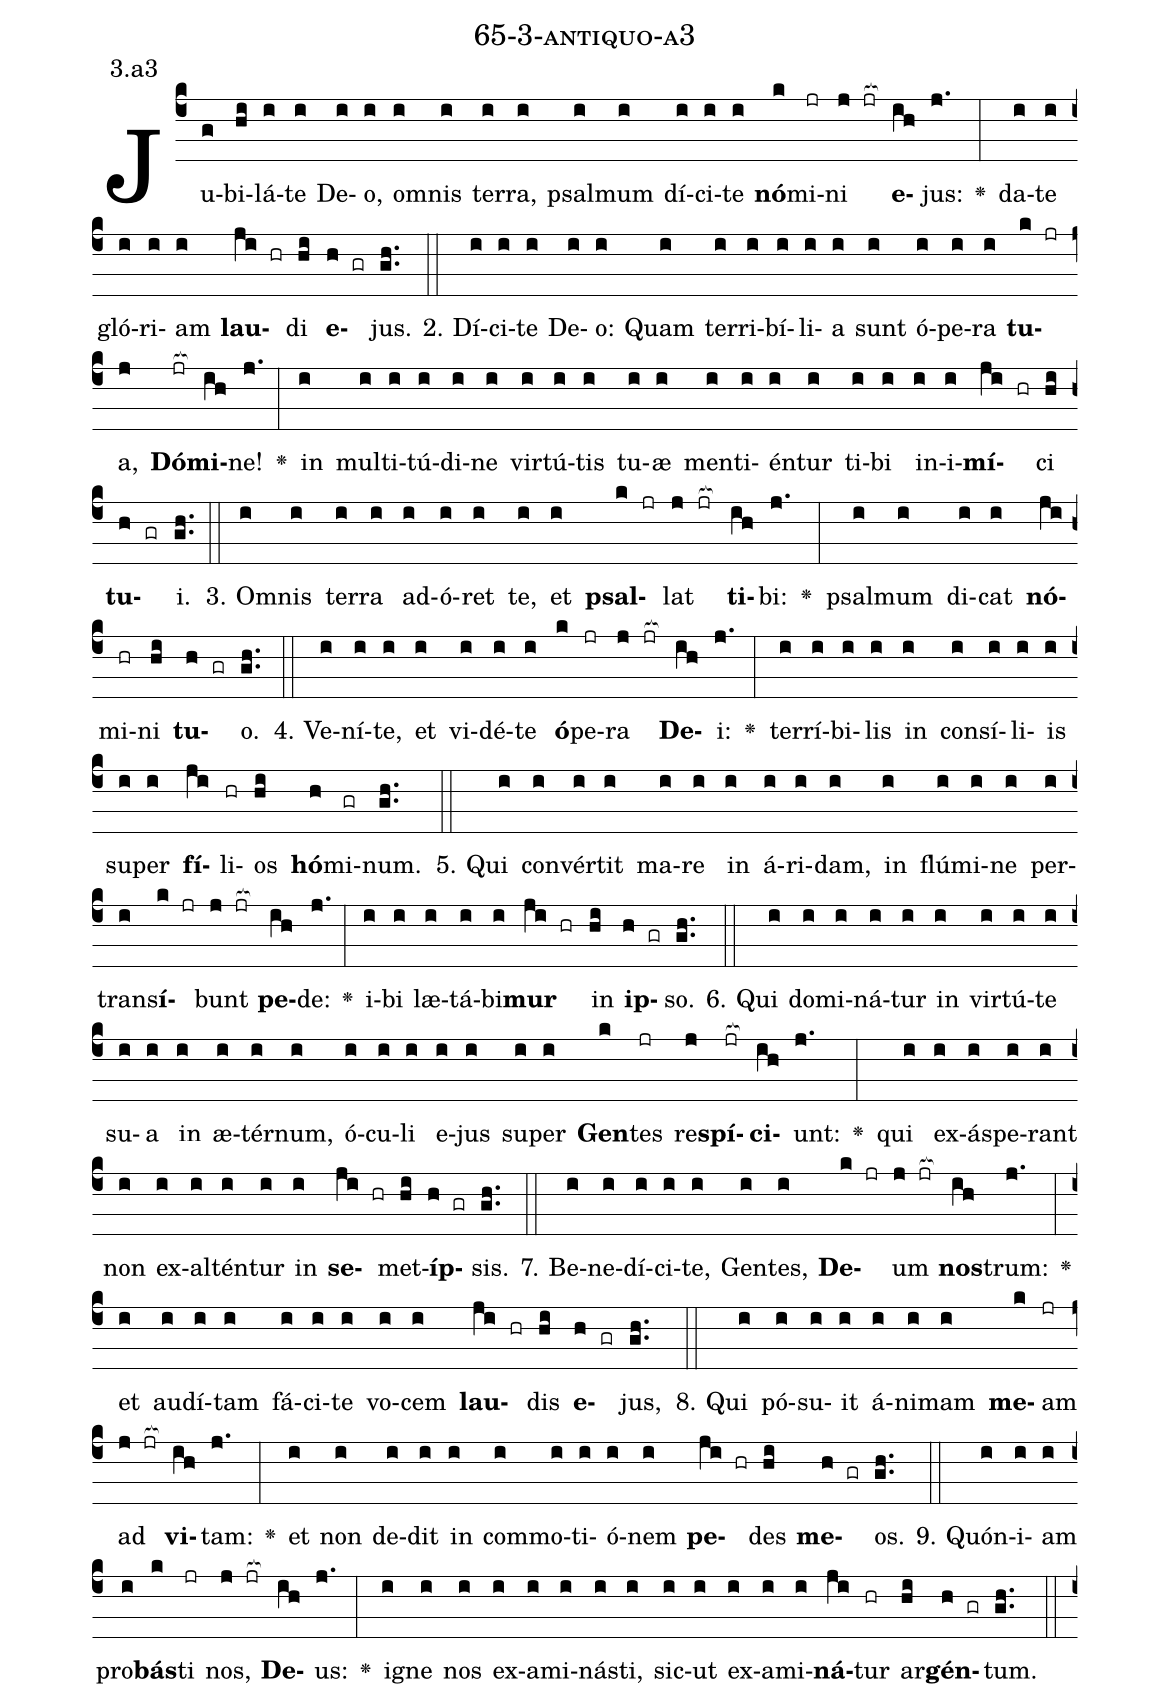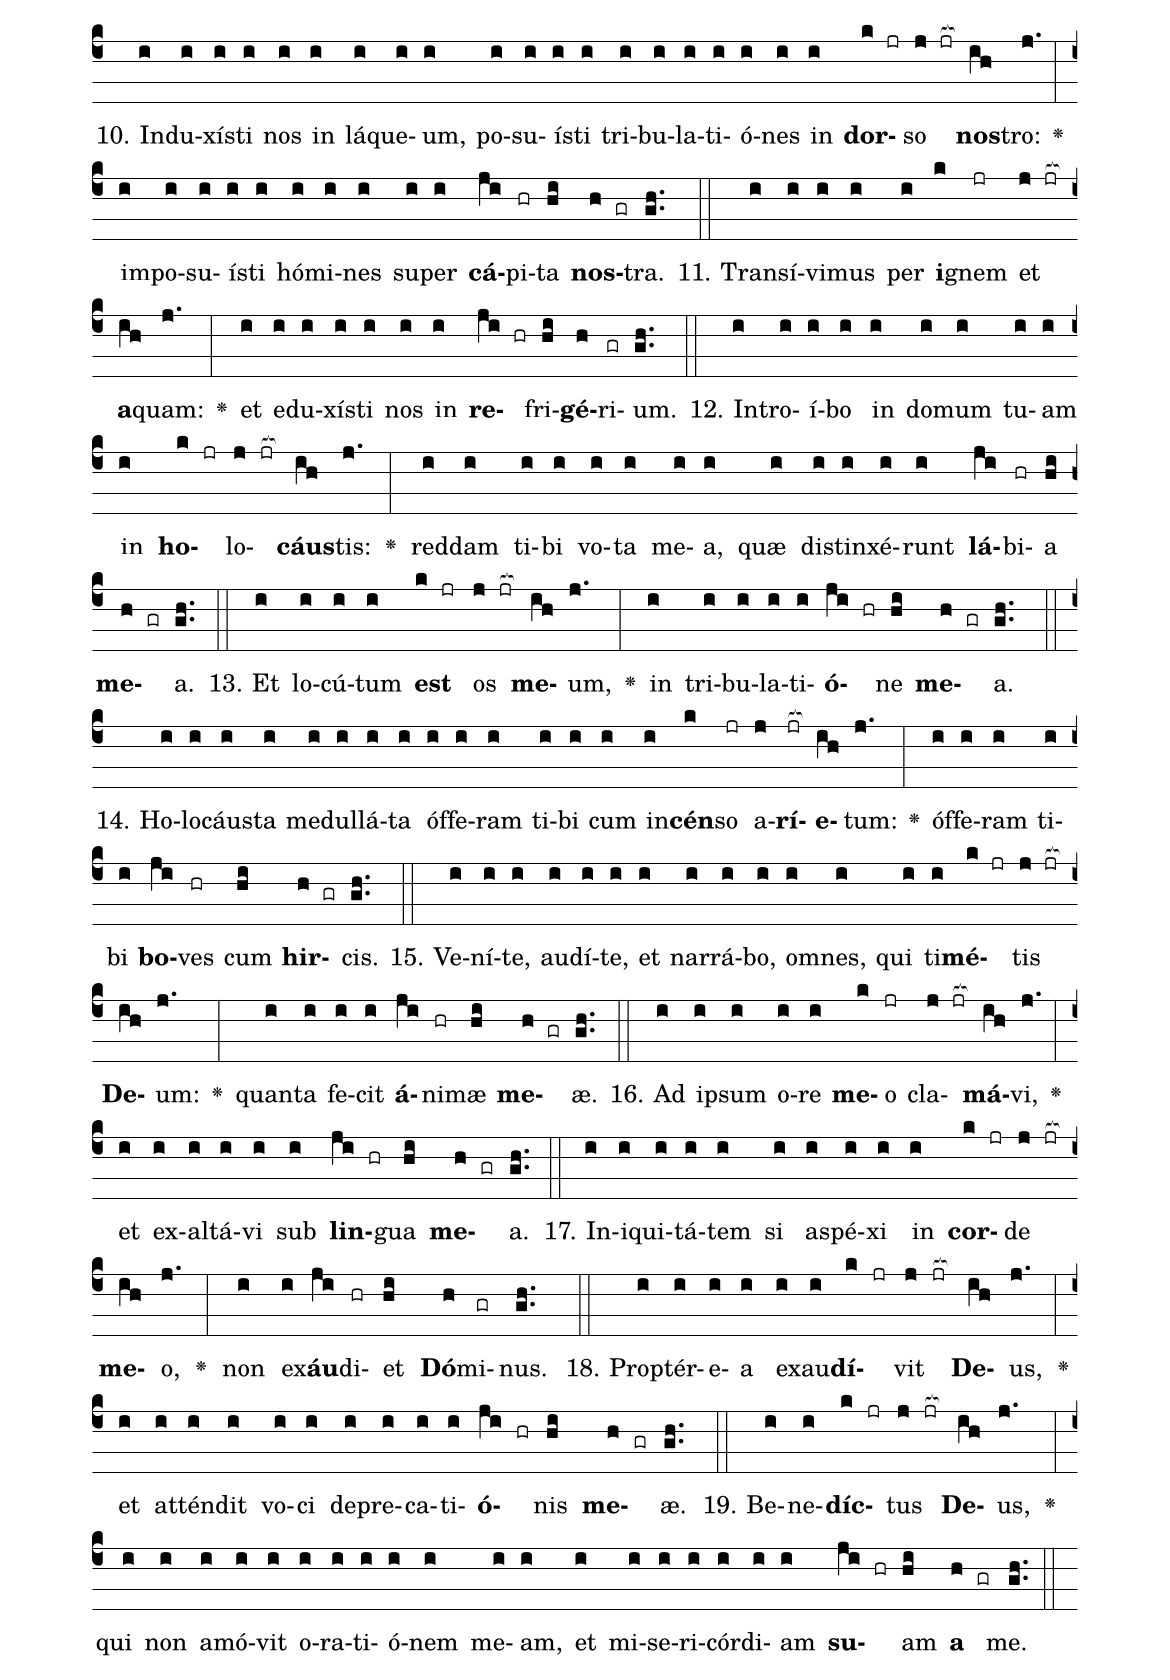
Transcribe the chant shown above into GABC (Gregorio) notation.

name: 65-3-antiquo-a3;
annotation: 3.a3;
%%
(c4)Ju(g)bi(hi)lá(i)te(i) De(i)o,(i) om(i)nis(i) ter(i)ra,(i) psal(i)mum(i) dí(i)ci(i)te(i) <b>nó</b>(k)mi(jr)ni(j jr[ocb:1{]) <b>e</b>(ih[ocb:0}])jus:(j.) <v>\greheightstar</v>(:) da(i)te(i) gló(i)ri(i)am(i) <b>lau</b>(ji hr)di(hi) <b>e</b>(h gr)jus.(gh..) (::)
2. Dí(i)ci(i)te(i) De(i)o:(i) Quam(i) ter(i)ri(i)bí(i)li(i)a(i) sunt(i) ó(i)pe(i)ra(i) <b>tu</b>(k jr)a,(j) <b>Dó</b>(jr[ocb:1{])<b>mi</b>(ih[ocb:0}])ne!(j.) <v>\greheightstar</v>(:) in(i) mul(i)ti(i)tú(i)di(i)ne(i) vir(i)tú(i)tis(i) tu(i)æ(i) men(i)ti(i)én(i)tur(i) ti(i)bi(i) in(i)i(i)<b>mí</b>(ji hr)ci(hi) <b>tu</b>(h gr)i.(gh..) (::)
3. Om(i)nis(i) ter(i)ra(i) ad(i)ó(i)ret(i) te,(i) et(i) <b>psal</b>(k jr)lat(j jr[ocb:1{]) <b>ti</b>(ih[ocb:0}])bi:(j.) <v>\greheightstar</v>(:) psal(i)mum(i) di(i)cat(i) <b>nó</b>(ji)mi(hr)ni(hi) <b>tu</b>(h gr)o.(gh..) (::)
4. Ve(i)ní(i)te,(i) et(i) vi(i)dé(i)te(i) <b>ó</b>(k)pe(jr)ra(j jr[ocb:1{]) <b>De</b>(ih[ocb:0}])i:(j.) <v>\greheightstar</v>(:) ter(i)rí(i)bi(i)lis(i) in(i) con(i)sí(i)li(i)is(i) su(i)per(i) <b>fí</b>(ji)li(hr)os(hi) <b>hó</b>(h)mi(gr)num.(gh..) (::)
5. Qui(i) con(i)vér(i)tit(i) ma(i)re(i) in(i) á(i)ri(i)dam,(i) in(i) flú(i)mi(i)ne(i) per(i)trans(i)<b>í</b>(k jr)bunt(j jr[ocb:1{]) <b>pe</b>(ih[ocb:0}])de:(j.) <v>\greheightstar</v>(:) i(i)bi(i) læ(i)tá(i)bi(i)<b>mur</b>(ji hr) in(hi) <b>ip</b>(h gr)so.(gh..) (::)
6. Qui(i) do(i)mi(i)ná(i)tur(i) in(i) vir(i)tú(i)te(i) su(i)a(i) in(i) æ(i)tér(i)num,(i) ó(i)cu(i)li(i) e(i)jus(i) su(i)per(i) <b>Gen</b>(k)tes(jr) re(j)<b>spí</b>(jr[ocb:1{])<b>ci</b>(ih[ocb:0}])unt:(j.) <v>\greheightstar</v>(:) qui(i) ex(i)ás(i)pe(i)rant(i) non(i) ex(i)al(i)tén(i)tur(i) in(i) <b>se</b>(ji hr)met(hi)<b>íp</b>(h gr)sis.(gh..) (::)
7. Be(i)ne(i)dí(i)ci(i)te,(i) Gen(i)tes,(i) <b>De</b>(k jr)um(j jr[ocb:1{]) <b>nos</b>(ih[ocb:0}])trum:(j.) <v>\greheightstar</v>(:) et(i) au(i)dí(i)tam(i) fá(i)ci(i)te(i) vo(i)cem(i) <b>lau</b>(ji hr)dis(hi) <b>e</b>(h gr)jus,(gh..) (::)
8. Qui(i) pó(i)su(i)it(i) á(i)ni(i)mam(i) <b>me</b>(k)am(jr) ad(j jr[ocb:1{]) <b>vi</b>(ih[ocb:0}])tam:(j.) <v>\greheightstar</v>(:) et(i) non(i) de(i)dit(i) in(i) com(i)mo(i)ti(i)ó(i)nem(i) <b>pe</b>(ji hr)des(hi) <b>me</b>(h gr)os.(gh..) (::)
9. Quón(i)i(i)am(i) pro(i)<b>bás</b>(k)ti(jr) nos,(j jr[ocb:1{]) <b>De</b>(ih[ocb:0}])us:(j.) <v>\greheightstar</v>(:) i(i)gne(i) nos(i) ex(i)a(i)mi(i)nás(i)ti,(i) sic(i)ut(i) ex(i)a(i)mi(i)<b>ná</b>(ji)tur(hr) ar(hi)<b>gén</b>(h gr)tum.(gh..) (::)
10. In(i)du(i)xís(i)ti(i) nos(i) in(i) lá(i)que(i)um,(i) po(i)su(i)ís(i)ti(i) tri(i)bu(i)la(i)ti(i)ó(i)nes(i) in(i) <b>dor</b>(k jr)so(j jr[ocb:1{]) <b>nos</b>(ih[ocb:0}])tro:(j.) <v>\greheightstar</v>(:) im(i)po(i)su(i)ís(i)ti(i) hó(i)mi(i)nes(i) su(i)per(i) <b>cá</b>(ji)pi(hr)ta(hi) <b>nos</b>(h gr)tra.(gh..) (::)
11. Trans(i)í(i)vi(i)mus(i) per(i) <b>i</b>(k)gnem(jr) et(j jr[ocb:1{]) <b>a</b>(ih[ocb:0}])quam:(j.) <v>\greheightstar</v>(:) et(i) e(i)du(i)xís(i)ti(i) nos(i) in(i) <b>re</b>(ji hr)fri(hi)<b>gé</b>(h)ri(gr)um.(gh..) (::)
12. In(i)tro(i)í(i)bo(i) in(i) do(i)mum(i) tu(i)am(i) in(i) <b>ho</b>(k jr)lo(j jr[ocb:1{])<b>cáus</b>(ih[ocb:0}])tis:(j.) <v>\greheightstar</v>(:) red(i)dam(i) ti(i)bi(i) vo(i)ta(i) me(i)a,(i) quæ(i) di(i)stin(i)xé(i)runt(i) <b>lá</b>(ji)bi(hr)a(hi) <b>me</b>(h gr)a.(gh..) (::)
13. Et(i) lo(i)cú(i)tum(i) <b>est</b>(k jr) os(j jr[ocb:1{]) <b>me</b>(ih[ocb:0}])um,(j.) <v>\greheightstar</v>(:) in(i) tri(i)bu(i)la(i)ti(i)<b>ó</b>(ji hr)ne(hi) <b>me</b>(h gr)a.(gh..) (::)
14. Ho(i)lo(i)cáus(i)ta(i) me(i)dul(i)lá(i)ta(i) óf(i)fe(i)ram(i) ti(i)bi(i) cum(i) in(i)<b>cén</b>(k)so(jr) a(j)<b>rí</b>(jr[ocb:1{])<b>e</b>(ih[ocb:0}])tum:(j.) <v>\greheightstar</v>(:) óf(i)fe(i)ram(i) ti(i)bi(i) <b>bo</b>(ji)ves(hr) cum(hi) <b>hir</b>(h gr)cis.(gh..) (::)
15. Ve(i)ní(i)te,(i) au(i)dí(i)te,(i) et(i) nar(i)rá(i)bo,(i) om(i)nes,(i) qui(i) ti(i)<b>mé</b>(k jr)tis(j jr[ocb:1{]) <b>De</b>(ih[ocb:0}])um:(j.) <v>\greheightstar</v>(:) quan(i)ta(i) fe(i)cit(i) <b>á</b>(ji)ni(hr)mæ(hi) <b>me</b>(h gr)æ.(gh..) (::)
16. Ad(i) ip(i)sum(i) o(i)re(i) <b>me</b>(k)o(jr) cla(j jr[ocb:1{])<b>má</b>(ih[ocb:0}])vi,(j.) <v>\greheightstar</v>(:) et(i) ex(i)al(i)tá(i)vi(i) sub(i) <b>lin</b>(ji hr)gua(hi) <b>me</b>(h gr)a.(gh..) (::)
17. In(i)i(i)qui(i)tá(i)tem(i) si(i) a(i)spé(i)xi(i) in(i) <b>cor</b>(k jr)de(j jr[ocb:1{]) <b>me</b>(ih[ocb:0}])o,(j.) <v>\greheightstar</v>(:) non(i) ex(i)<b>áu</b>(ji)di(hr)et(hi) <b>Dó</b>(h)mi(gr)nus.(gh..) (::)
18. Prop(i)tér(i)e(i)a(i) ex(i)au(i)<b>dí</b>(k jr)vit(j jr[ocb:1{]) <b>De</b>(ih[ocb:0}])us,(j.) <v>\greheightstar</v>(:) et(i) at(i)tén(i)dit(i) vo(i)ci(i) de(i)pre(i)ca(i)ti(i)<b>ó</b>(ji hr)nis(hi) <b>me</b>(h gr)æ.(gh..) (::)
19. Be(i)ne(i)<b>díc</b>(k jr)tus(j jr[ocb:1{]) <b>De</b>(ih[ocb:0}])us,(j.) <v>\greheightstar</v>(:) qui(i) non(i) a(i)mó(i)vit(i) o(i)ra(i)ti(i)ó(i)nem(i) me(i)am,(i) et(i) mi(i)se(i)ri(i)cór(i)di(i)am(i) <b>su</b>(ji hr)am(hi) <b>a</b>(h gr) me.(gh..) (::)
